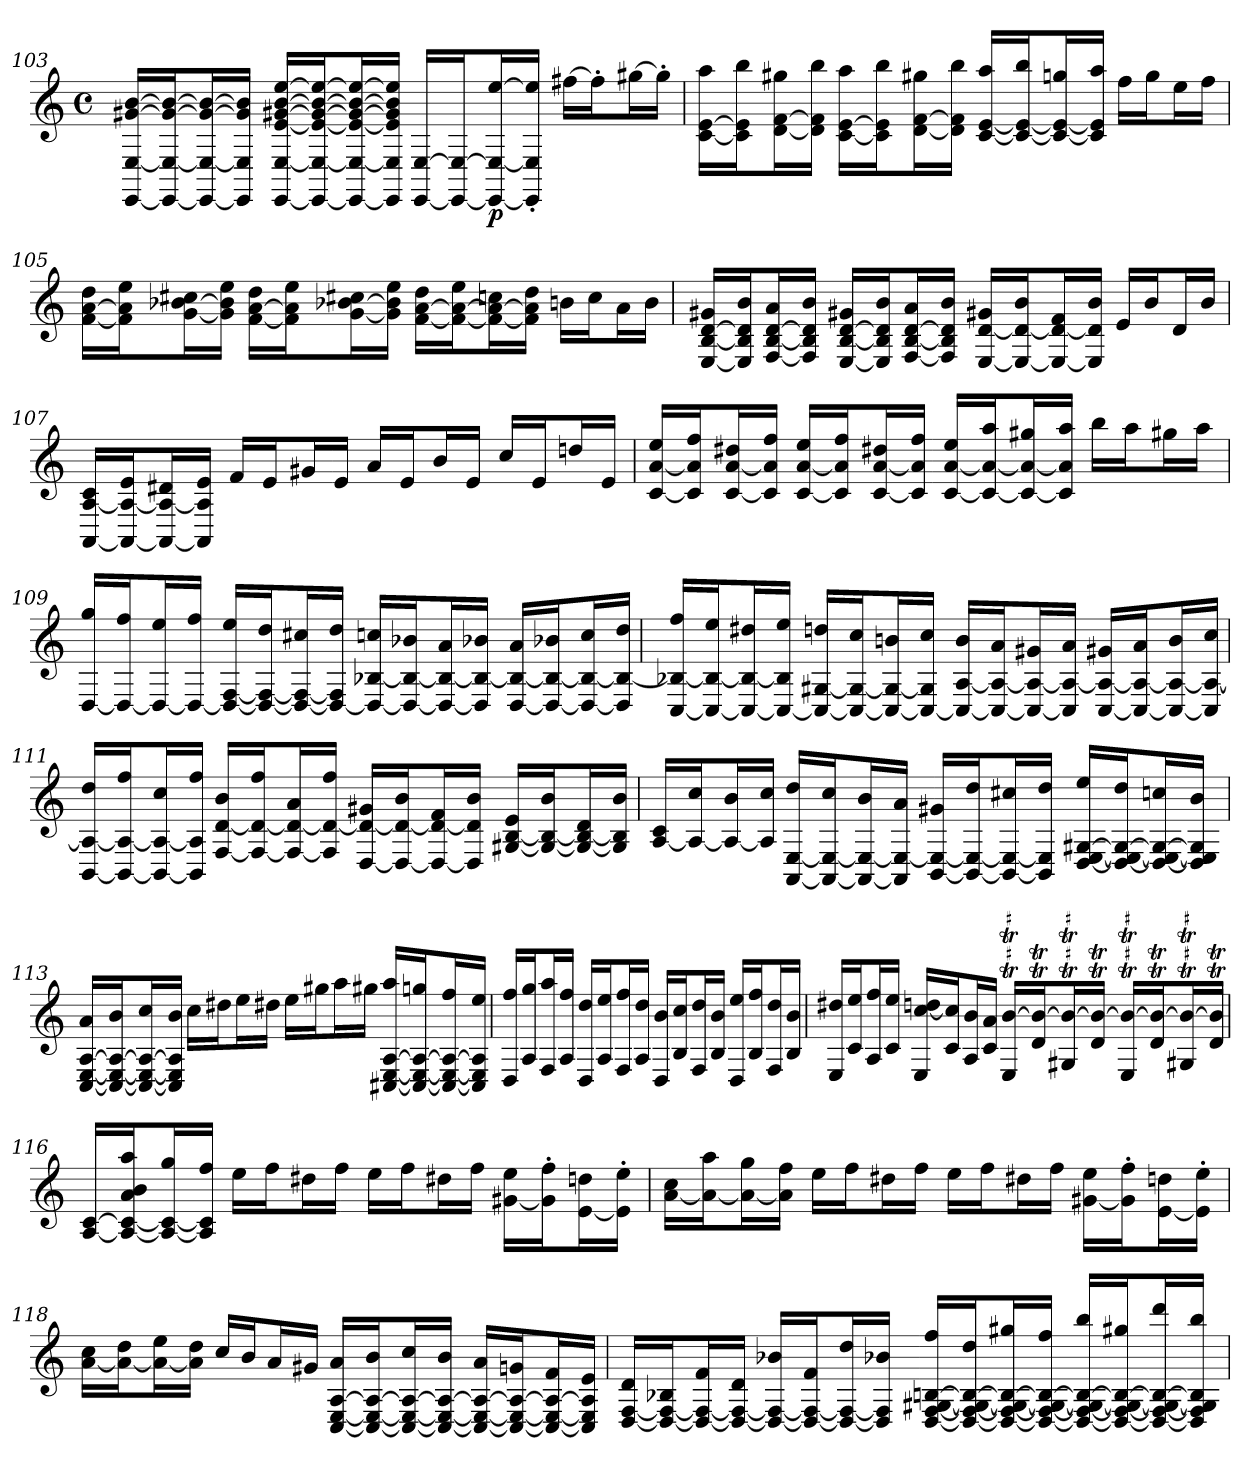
**kern	**dynam
*part1	*part1
*staff1	*staff1
*clefG2	*
*k[]	*
*M4/4	*
*met(c)	*
=103	=103
[16EE [16E [16g#X [16bLL	.
16EE_ 16E_ 16g#_ 16b_J	.
16EE_ 16E_ 16g#_ 16b_L	.
16EE] 16E] 16g#] 16b]JJ	.
[16EE [16E [16e [16g#X [16b [16eeLL	.
16EE_ 16E_ 16e_ 16g#_ 16b_ 16ee_J	.
16EE_ 16E_ 16e_ 16g#_ 16b_ 16ee_L	.
16EE] 16E] 16e] 16g#] 16b] 16ee]JJ	.
[16EE [16ELL	.
16EE_ 16E_J	.
16EE_ 16E_ [16eeL	p
16EE]' 16E]' 16ee]'JJ	.
[16ff#XLL	.
16ff#'J]	.
[16gg#XL	.
16gg#'JJ]	.
=104	=104
[16c [16e 16aaLL	.
16c] 16e] 16bbJ	.
[16d [16f 16gg#XL	.
16d] 16f] 16bbJJ	.
[16c [16e 16aaLL	.
16c] 16e] 16bbJ	.
[16d [16f 16gg#XL	.
16d] 16f] 16bbJJ	.
[16c [16e 16aaLL	.
16c_ 16e_ 16bbJ	.
16c_ 16e_ 16ggnL	.
16c] 16e] 16aaJJ	.
16ffLL	.
16ggJ	.
16eeL	.
16ffJJ	.
=105	=105
[16f [16a 16ddLL	.
16f] 16a] 16eeJ	.
[16g [16b-X 16cc#XL	.
16g] 16b-] 16eeJJ	.
[16f [16a 16ddLL	.
16f] 16a] 16eeJ	.
[16g [16b-X 16cc#XL	.
16g] 16b-] 16eeJJ	.
[16f [16a 16ddLL	.
16f_ 16a_ 16eeJ	.
16f_ 16a_ 16ccnL	.
16f] 16a] 16ddJJ	.
16bnLL	.
16ccJ	.
16aL	.
16bJJ	.
=106	=106
[16E [16B [16d 16g#XLL	.
16E] 16B] 16d] 16bJ	.
[16F [16B [16d 16aL	.
16F] 16B] 16d] 16bJJ	.
[16E [16B [16d 16g#XLL	.
16E] 16B] 16d] 16bJ	.
[16F [16B [16d 16aL	.
16F] 16B] 16d] 16bJJ	.
[16E [16d 16g#XLL	.
16E_ 16d_ 16bJ	.
16E_ 16d_ 16fL	.
16E] 16d] 16bJJ	.
16eLL	.
16bJ	.
16dL	.
16bJJ	.
=107	=107
[16AA [16A 16cLL	.
16AA_ 16A_ 16eJ	.
16AA_ 16A_ 16d#XL	.
16AA] 16A] 16eJJ	.
16fLL	.
16eJ	.
16g#XL	.
16eJJ	.
16aLL	.
16eJ	.
16bL	.
16eJJ	.
16ccLL	.
16eJ	.
16ddnL	.
16eJJ	.
=108	=108
[16c [16a 16eeLL	.
16c] 16a] 16ffJ	.
[16c [16a 16dd#XL	.
16c] 16a] 16ffJJ	.
[16c [16a 16eeLL	.
16c] 16a] 16ffJ	.
[16c [16a 16dd#XL	.
16c] 16a] 16ffJJ	.
[16c [16a 16eeLL	.
16c_ 16a_ 16aaJ	.
16c_ 16a_ 16gg#XL	.
16c] 16a] 16aaJJ	.
16bbLL	.
16aaJ	.
16gg#XL	.
16aaJJ	.
=109	=109
[16D 16ggLL	.
16D_ 16ffJ	.
16D_ 16eeL	.
16D_ 16ffJJ	.
16D_ [16F 16eeLL	.
16D_ 16F_ 16ddJ	.
16D_ 16F_ 16cc#XL	.
16D_ 16F] 16ddJJ	.
16D_ [16B-X 16ccnLL	.
16D_ 16B-_ 16b-XJ	.
16D_ 16B-_ 16aL	.
16D] 16B-_ 16b-XJJ	.
[16D 16B-_ 16aLL	.
16D_ 16B-_ 16b-XJ	.
16D_ 16B-_ 16ccL	.
16D] 16B-_ 16ddJJ	.
=110	=110
[16C 16B-X_ 16ffLL	.
16C_ 16B-_ 16eeJ	.
16C_ 16B-_ 16dd#XL	.
16C_ 16B-] 16eeJJ	.
16C_ [16G#X 16ddnLL	.
16C_ 16G#_ 16ccJ	.
16C_ 16G#_ 16bnL	.
16C_ 16G#] 16ccJJ	.
16C_ [16A 16bLL	.
16C_ 16A_ 16aJ	.
16C_ 16A_ 16g#XL	.
16C] 16A_ 16aJJ	.
[16C 16A_ 16g#XLL	.
16C_ 16A_ 16aJ	.
16C_ 16A_ 16bL	.
16C] 16A_ 16ccJJ	.
=111	=111
[16BB 16A_ 16ddLL	.
16BB_ 16A_ 16ffJ	.
16BB_ 16A_ 16ccL	.
16BB] 16A] 16ffJJ	.
[16F [16d 16bLL	.
16F_ 16d_ 16ffJ	.
16F_ 16d_ 16aL	.
16F] 16d_ 16ffJJ	.
[16D 16d_ 16g#XLL	.
16D_ 16d_ 16bJ	.
16D_ 16d_ 16fL	.
16D] 16d] 16bJJ	.
[16G#X [16B 16eLL	.
16G#_ 16B_ 16bJ	.
16G#_ 16B_ 16dL	.
16G#] 16B] 16bJJ	.
=112	=112
[16A 16cLL	.
16A_ 16ccJ	.
16A_ 16bL	.
16A] 16ccJJ	.
[16AA [16E 16ddLL	.
16AA_ 16E_ 16ccJ	.
16AA_ 16E_ 16bL	.
16AA] 16E_ 16aJJ	.
[16BB 16E_ 16g#XLL	.
16BB_ 16E_ 16ddJ	.
16BB_ 16E_ 16cc#XL	.
16BB] 16E] 16ddJJ	.
[16D [16E [16G#X 16eeLL	.
16D_ 16E_ 16G#_ 16ddJ	.
16D_ 16E_ 16G#_ 16ccnL	.
16D] 16E] 16G#] 16bJJ	.
=113	=113
[16C [16E [16A 16aLL	.
16C_ 16E_ 16A_ 16bJ	.
16C_ 16E_ 16A_ 16ccL	.
16C] 16E] 16A] 16bJJ	.
16ccLL	.
16dd#XJ	.
16eeL	.
16dd#XJJ	.
16eeLL	.
16gg#XJ	.
16aaL	.
16gg#XJJ	.
[16C#X [16E [16A 16aaLL	.
16C#_ 16E_ 16A_ 16ggnJ	.
16C#_ 16E_ 16A_ 16ffL	.
16C#] 16E] 16A] 16eeJJ	.
=114	=114
16D 16ffLL	.
16A 16ggJ	.
16F 16aaL	.
16A 16ffJJ	.
16D 16ddLL	.
16A 16eeJ	.
16F 16ffL	.
16A 16ddJJ	.
16D 16bLL	.
16B 16ccJ	.
16F 16ddL	.
16B 16bJJ	.
16D 16eeLL	.
16B 16ffJ	.
16F 16ddL	.
16B 16bJJ	.
=115	=115
16E 16dd#XLL	.
16c 16eeJ	.
16A 16ffL	.
16c 16eeJJ	.
16E [16cc 16ddnLL	.
16c 16cc]J	.
16A 16bL	.
16c 16aJJ	.
16ET [16bTLL	.
16dT 16b_TJ	.
16G#XT 16b_TL	.
16dT 16b_TJJ	.
16ET 16b_TLL	.
16dT 16b_TJ	.
16G#XT 16b_TL	.
16dT 16b]TJJ	.
=116	=116
[16A [16cLL	.
16A_ 16c_ 16a 16b 16aaJ	.
16A_ 16c_ 16ggL	.
16A] 16c] 16ffJJ	.
16eeLL	.
16ffJ	.
16dd#XL	.
16ffJJ	.
16eeLL	.
16ffJ	.
16dd#XL	.
16ffJJ	.
[16g#X 16eeLL	.
16g#]' 16ff'J	.
[16e 16ddnL	.
16e]' 16ee'JJ	.
=117	=117
[16a 16ccLL	.
16a_ 16aaJ	.
16a_ 16ggL	.
16a] 16ffJJ	.
16eeLL	.
16ffJ	.
16dd#XL	.
16ffJJ	.
16eeLL	.
16ffJ	.
16dd#XL	.
16ffJJ	.
[16g#X 16eeLL	.
16g#]' 16ff'J	.
[16e 16ddnL	.
16e]' 16ee'JJ	.
=118	=118
[16a 16ccLL	.
16a_ 16ddJ	.
16a_ 16eeL	.
16a] 16ddJJ	.
16ccLL	.
16bJ	.
16aL	.
16g#XJJ	.
[16C [16E [16A 16aLL	.
16C_ 16E_ 16A_ 16bJ	.
16C_ 16E_ 16A_ 16ccL	.
16C_ 16E_ 16A_ 16bJJ	.
16C_ 16E_ 16A_ 16aLL	.
16C_ 16E_ 16A_ 16gnJ	.
16C_ 16E_ 16A_ 16fL	.
16C] 16E] 16A] 16eJJ	.
=119	=119
[16D [16F 16dLL	.
16D_ 16F_ 16B-XJ	.
16D_ 16F_ 16fL	.
16D_ 16F_ 16dJJ	.
16D_ 16F_ 16b-XLL	.
16D_ 16F_ 16fJ	.
16D_ 16F_ 16ddL	.
16D] 16F] 16b-XJJ	.
[16D [16F [16G#X [16Bn 16ffLL	.
16D_ 16F_ 16G#_ 16B_ 16ddJ	.
16D_ 16F_ 16G#_ 16B_ 16gg#XL	.
16D_ 16F_ 16G#_ 16B_ 16ffJJ	.
16D_ 16F_ 16G#_ 16B_ 16bbLL	.
16D_ 16F_ 16G#_ 16B_ 16gg#XJ	.
16D_ 16F_ 16G#_ 16B_ 16dddL	.
16D] 16F] 16G#] 16B] 16bbJJ	.
=	=
*-	*-
